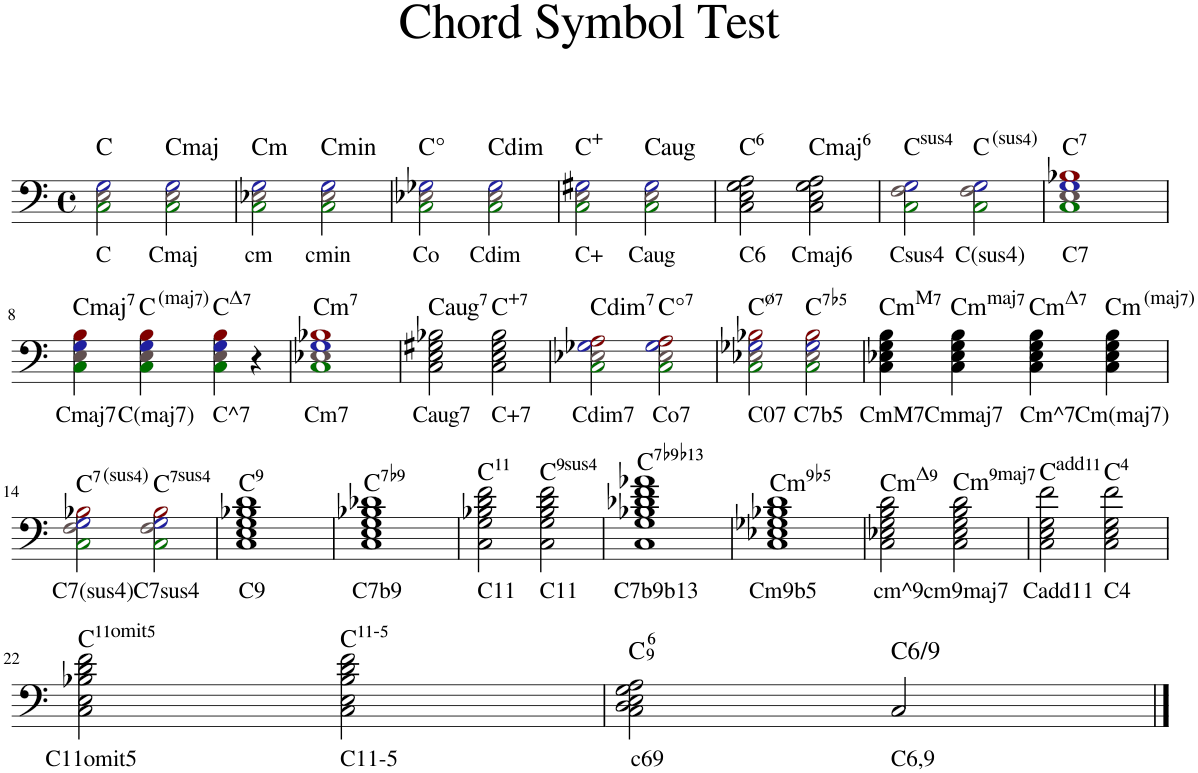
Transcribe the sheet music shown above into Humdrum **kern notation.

**kern	**text	**harte
*part1	*part1	*part1
*staff1	*staff1	*
*I"Piano	*	*
*I'Pno.	*	*
*clefF4	*	*
*k[]	*	*
*M4/4	*	*
*met(c)	*	*
=1	=1	=1
!	!LO:LY:b	!
2Ci\ 2Ej\ 2GZ\	C	C:maj
!	!LO:LY:b	!LO:H:kt=maj
2Ci\ 2Ej\ 2GZ\	Cmaj	C:maj
=2	=2	=2
!	!LO:LY:b	!LO:H:kt=m
2Ci\ 2E-Xj\ 2GZ\	cm	C:min
!	!LO:LY:b	!LO:H:kt=min
2Ci\ 2E-j\ 2GZ\	cmin	C:min
=3	=3	=3
!	!LO:LY:b	!
2Ci\ 2E-Xj\ 2G-XZ\	Co	C:dim
!	!LO:LY:b	!LO:H:kt=dim
2Ci\ 2E-j\ 2G-Z\	Cdim	C:dim
=4	=4	=4
!	!LO:LY:b	!
2Ci\ 2Ej\ 2G#XZ\	C+	C:aug
!	!LO:LY:b	!LO:H:kt=aug
2Ci\ 2Ej\ 2G#Z\	Caug	C:aug
=5	=5	=5
!	!LO:LY:b	!LO:H:kt=6
2C\ 2E\ 2G\ 2A\	C6	C:maj6
!	!LO:LY:b	!LO:H:kt=maj6
2C\ 2E\ 2G\ 2A\	Cmaj6	C:maj6
=6	=6	=6
!	!LO:LY:b	!LO:H:kt=4
2Ci\ 2Fj\ 2GZ\	Csus4	C:sus4
!	!LO:LY:b	!LO:H:kt=4
2Ci\ 2Fj\ 2GZ\	C(sus4)	C:sus4
=7	=7	=7
!	!LO:LY:b	!LO:H:kt=7
1Ci 1Ej 1GZ 1B-XV	C7	C:7
!!LO:LB:g=z
=8	=8	=8
!	!LO:LY:b	!LO:H:kt=maj7
4Ci\ 4Ej\ 4GZ\ 4BV\	Cmaj7	C:maj7
!	!LO:LY:b	!
4Ci\ 4Ej\ 4GZ\ 4BV\	C(maj7)	C:maj
!	!LO:LY:b	!LO:H:kt=7
4Ci\ 4Ej\ 4GZ\ 4BV\	C^7	C:maj7
4r	.	.
=9	=9	=9
!	!LO:LY:b	!LO:H:kt=m7
1Ci 1E-Xj 1GZ 1B-XV	Cm7	C:min7
=10	=10	=10
!	!LO:LY:b	!LO:H:kt=aug7
2C\ 2E\ 2G#X\ 2B-X\	Caug7	C:aug(b7)
!	!LO:LY:b	!LO:H:kt=7
2C\ 2E\ 2G#\ 2B-\	C+7	C:aug(b7)
=11	=11	=11
!	!LO:LY:b	!LO:H:kt=dim7
2Ci\ 2E-Xj\ 2G-XZ\ 2AV\	Cdim7	C:dim7
!	!LO:LY:b	!LO:H:kt=7
2Ci\ 2E-j\ 2G-Z\ 2AV\	Co7	C:dim7
=12	=12	=12
!	!LO:LY:b	!LO:H:kt=7
2Ci\ 2E-Xj\ 2G-XZ\ 2B-XV\	C07	C:hdim7
!	!LO:LY:b	!LO:H:kt=7
2Ci\ 2E-j\ 2G-Z\ 2B-V\	C7b5	C:(3,b5,b7)
=13	=13	=13
!	!LO:LY:b	!LO:H:kt=mM7
4C\ 4E-X\ 4G\ 4B\	CmM7	C:minmaj7
!	!LO:LY:b	!LO:H:kt=mmaj7
4C\ 4E-\ 4G\ 4B\	Cmmaj7	C:minmaj7
!	!LO:LY:b	!LO:H:kt=m^7
4C\ 4E-\ 4G\ 4B\	Cm^7	C:minmaj7
!	!LO:LY:b	!LO:H:kt=mmaj7
4C\ 4E-\ 4G\ 4B\	Cm(maj7)	C:minmaj7
!!LO:LB:g=z
=14	=14	=14
!	!LO:LY:b	!LO:H:kt=74
2Ci\ 2Fj\ 2GZ\ 2B-XV\	C7(sus4)	C:sus4(7)
!	!LO:LY:b	!LO:H:kt=74
2Ci\ 2Fj\ 2GZ\ 2B-V\	C7sus4	C:sus4(7)
=15	=15	=15
!	!LO:LY:b	!LO:H:kt=9
1C 1E 1G 1B-X 1d	C9	C:9
=16	=16	=16
!	!LO:LY:b	!LO:H:kt=7
1C 1E 1G 1B-X 1d-X	C7b9	C:7(b9)
=17	=17	=17
!	!LO:LY:b	!LO:H:kt=11
2C\ 2G\ 2B-X\ 2d\ 2f\	C11	C:9(11)
!	!LO:LY:b	!LO:H:kt=94
2C\ 2G\ 2B-\ 2d\ 2f\	C11	C:sus4(7,9)
=18	=18	=18
!	!LO:LY:b	!LO:H:kt=7
1C 1G 1B-X 1d-X 1f 1a-X	C7b9b13	C:7(b9,b13)
=19	=19	=19
!	!LO:LY:b	!LO:H:kt=m9
1C 1E-X 1G-X 1B-X 1d	Cm9b5	C:(b3,b5,b7,9)
=20	=20	=20
!	!LO:LY:b	!LO:H:kt=m^7
2C\ 2E-X\ 2G\ 2B\ 2d\	cm^9	C:minmaj7(9)
!	!LO:LY:b	!LO:H:kt=mmaj7
2C\ 2E-\ 2G\ 2B\ 2d\	cm9maj7	C:minmaj7(9)
=21	=21	=21
!	!LO:LY:b	!
2C\ 2E\ 2G\ 2f\	Cadd11	C:maj(11)
!	!LO:LY:b	!
2C\ 2E\ 2G\ 2f\	C4	C:maj(4)
!!LO:LB:g=z
=22	=22	=22
!	!LO:LY:b	!LO:H:kt=11
2C\ 2E\ 2B-X\ 2d\ 2f\	C11omit5	C:9(*5,11)
!	!LO:LY:b	!LO:H:kt=11
2C\ 2E\ 2B-\ 2d\ 2f\	C11-5	C:(3,b5,b7,9,11)
=23	=23	=23
!	!LO:LY:b	!LO:H:kt=6
2C\ 2D\ 2E\ 2G\ 2A\	c69	C:maj6(9)
!	!LO:LY:b	!LO:H:kt=/6
2C/	C6,9	C:maj6(9)
==	==	==
*-	*-	*-
